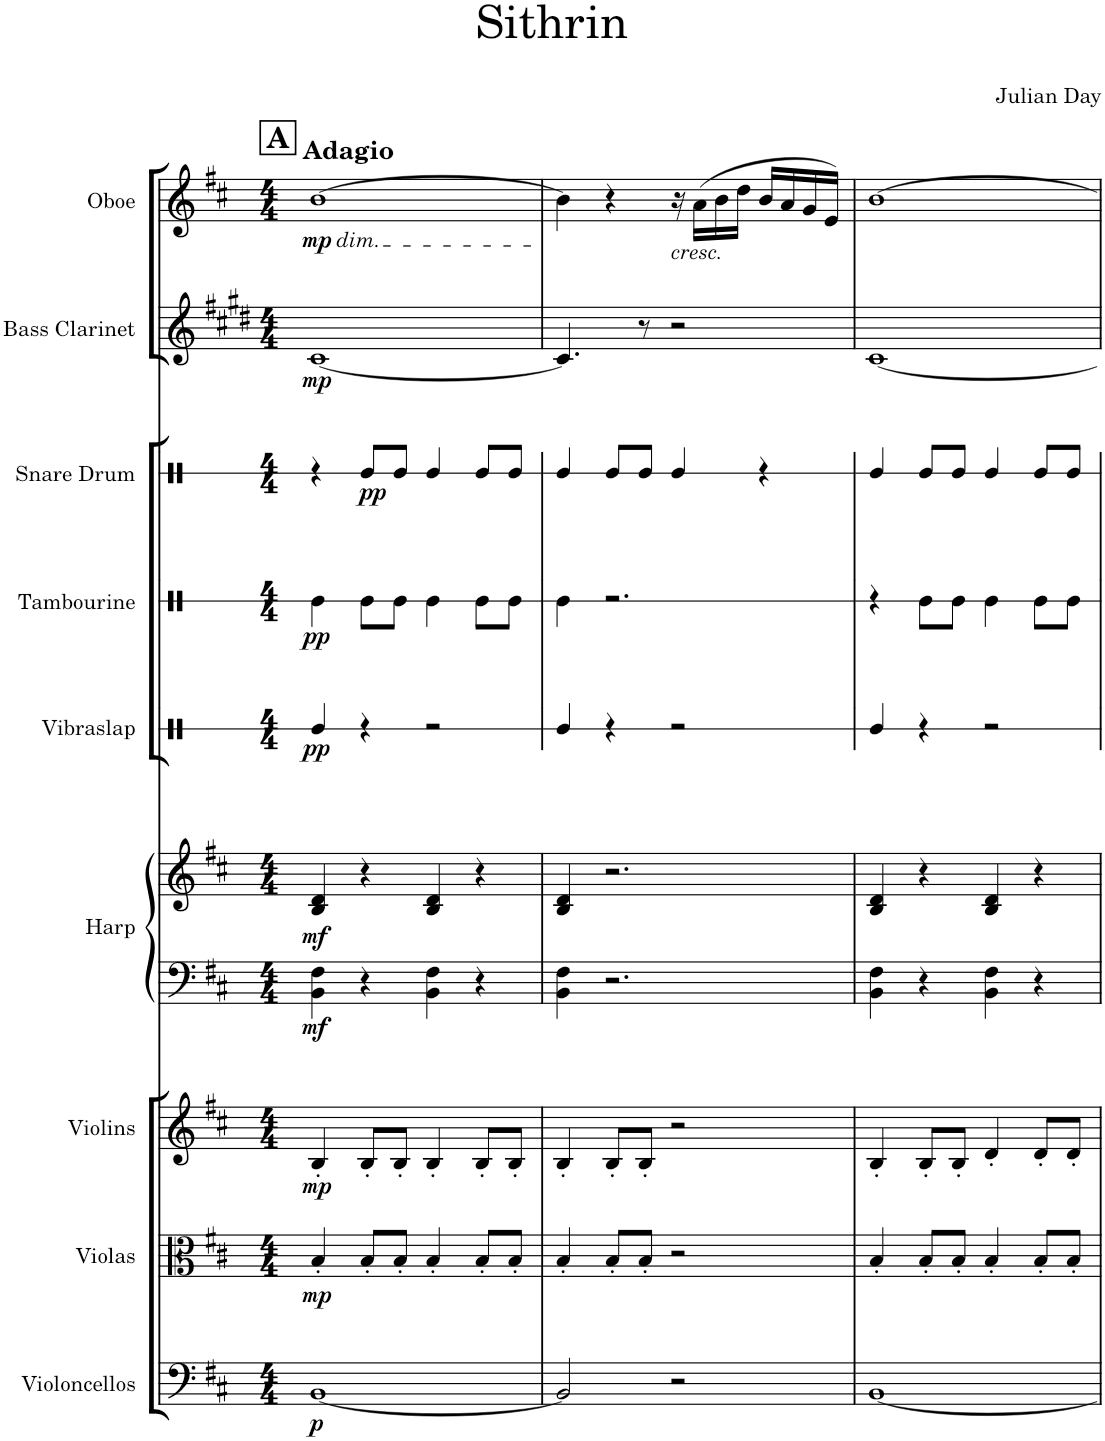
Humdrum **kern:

**kern	**dynam	**kern	**dynam	**kern	**dynam	**kern	**kern	**dynam	**kern	**dynam	**kern	**dynam	**kern	**dynam	**kern	**dynam	**kern	**dynam
*part9	*part9	*part8	*part8	*part7	*part7	*part6	*part6	*part6	*part5	*part5	*part4	*part4	*part3	*part3	*part2	*part2	*part1	*part1
*staff10	*staff10	*staff9	*staff9	*staff8	*staff8	*staff7	*staff6	*staff6/7	*staff5	*staff5	*staff4	*staff4	*staff3	*staff3	*staff2	*staff2	*staff1	*staff1
*I"Violoncellos	*	*I"Violas	*	*I"Violins	*	*I"Harp	*	*	*I"Vibraslap	*	*I"Tambourine	*	*I"Snare Drum	*	*I"Bass Clarinet	*	*I"Oboe	*
*I'Vcs.	*	*I'Vlas.	*	*I'Vlns.	*	*I'Hrp.	*	*	*I'Vibslp.	*	*I'Tamb.	*	*I'SD	*	*I'B. Cl.	*	*I'Ob.	*
*	*	*	*	*	*	*	*	*	*stria1	*	*stria1	*	*stria1	*	*	*	*	*
*clefF4	*	*clefC3	*	*clefG2	*	*clefF4	*clefG2	*	*clefX	*	*clefX	*	*clefX	*	*clefG2	*	*clefG2	*
*	*	*	*	*	*	*	*	*	*	*	*	*	*	*	*Trd8c14	*	*	*
*k[f#c#]	*	*k[f#c#]	*	*k[f#c#]	*	*k[f#c#]	*k[f#c#]	*	*k[]	*	*k[]	*	*k[]	*	*k[f#c#g#d#]	*	*k[f#c#]	*
*M4/4	*	*M4/4	*	*M4/4	*	*M4/4	*M4/4	*	*M4/4	*	*M4/4	*	*M4/4	*	*M4/4	*	*M4/4	*
!!LO:REH:place=s1:a:B:cj:fs=14:t=A
=1	=1	=1	=1	=1	=1	=1	=1	=1	=1	=1	=1	=1	=1	=1	=1	=1	=1	=1
!	!	!	!	!	!	!	!	!	!	!	!	!	!	!	!	!	!LO:TX:a:B:t=Adagio	!
!	!	!	!	!	!	!	!	!	!	!	!	!	!	!	!	!	!LO:TX:b:i:t=dim.	!
!	!LO:DY:b	!	!LO:DY:b	!	!LO:DY:b	!	!	!LO:DY:b=2	!	!	!	!	!	!	!	!	!	!
!	!	!	!	!	!	!	!	!LO:DY:n=1:b	!	!LO:DY:b	!	!LO:DY:b	!	!	!	!LO:DY:b	!	!LO:DY:b
[1BB	p	4B'/	mp	4B'/	mp	4BB\ 4F#\	4B/ 4d/	mf mf	4Re/	pp	4Re\	pp	4r	.	[1c#	mp	[1b	mp
!	!	!	!	!	!	!	!	!	!	!	!	!	!	!LO:DY:b	!	!	!	!
.	.	8B'/L	.	8B'/L	.	4r	4r	.	4r	.	8Re\L	.	8Re/L	pp	.	.	.	.
.	.	8B'/J	.	8B'/J	.	.	.	.	.	.	8Re\J	.	8Re/J	.	.	.	.	.
.	.	4B'/	.	4B'/	.	4BB\ 4F#\	4B/ 4d/	.	2r	.	4Re\	.	4Re/	.	.	.	.	.
.	.	8B'/L	.	8B'/L	.	4r	4r	.	.	.	8Re\L	.	8Re/L	.	.	.	.	.
.	.	8B'/J	.	8B'/J	.	.	.	.	.	.	8Re\J	.	8Re/J	.	.	.	.	.
=2	=2	=2	=2	=2	=2	=2	=2	=2	=2	=2	=2	=2	=2	=2	=2	=2	=2	=2
2BB/]	.	4B'/	.	4B'/	.	4BB\ 4F#\	4B/ 4d/	.	4Re/	.	4Re\	.	4Re/	.	4.c#/]	.	4b\]	.
.	.	8B'/L	.	8B'/L	.	2.r	2.r	.	4r	.	2.r	.	8Re/L	.	.	.	4r	.
.	.	8B'/J	.	8B'/J	.	.	.	.	.	.	.	.	8Re/J	.	8r	.	.	.
!	!	!	!	!	!	!	!	!	!	!	!	!	!	!	!	!	!LO:TX:b:i:t=cresc.	!
2r	.	2r	.	2r	.	.	.	.	2r	.	.	.	4Re/	.	2r	.	16r	.
.	.	.	.	.	.	.	.	.	.	.	.	.	.	.	.	.	(16a\LL	.
.	.	.	.	.	.	.	.	.	.	.	.	.	.	.	.	.	16b\	.
.	.	.	.	.	.	.	.	.	.	.	.	.	.	.	.	.	16dd\JJ	.
.	.	.	.	.	.	.	.	.	.	.	.	.	4r	.	.	.	16b/LL	.
.	.	.	.	.	.	.	.	.	.	.	.	.	.	.	.	.	16a/	.
.	.	.	.	.	.	.	.	.	.	.	.	.	.	.	.	.	16g/	.
.	.	.	.	.	.	.	.	.	.	.	.	.	.	.	.	.	16e/JJ)	.
=3	=3	=3	=3	=3	=3	=3	=3	=3	=3	=3	=3	=3	=3	=3	=3	=3	=3	=3
[1BB	.	4B'/	.	4B'/	.	4BB\ 4F#\	4B/ 4d/	.	4Re/	.	4r	.	4Re/	.	[1c#	.	[1b	.
.	.	8B'/L	.	8B'/L	.	4r	4r	.	4r	.	8Re\L	.	8Re/L	.	.	.	.	.
.	.	8B'/J	.	8B'/J	.	.	.	.	.	.	8Re\J	.	8Re/J	.	.	.	.	.
.	.	4B'/	.	4d'/	.	4BB\ 4F#\	4B/ 4d/	.	2r	.	4Re\	.	4Re/	.	.	.	.	.
.	.	8B'/L	.	8d'/L	.	4r	4r	.	.	.	8Re\L	.	8Re/L	.	.	.	.	.
.	.	8B'/J	.	8d'/J	.	.	.	.	.	.	8Re\J	.	8Re/J	.	.	.	.	.
=	=	=	=	=	=	=	=	=	=	=	=	=	=	=	=	=	=	=
*-	*-	*-	*-	*-	*-	*-	*-	*-	*-	*-	*-	*-	*-	*-	*-	*-	*-	*-
